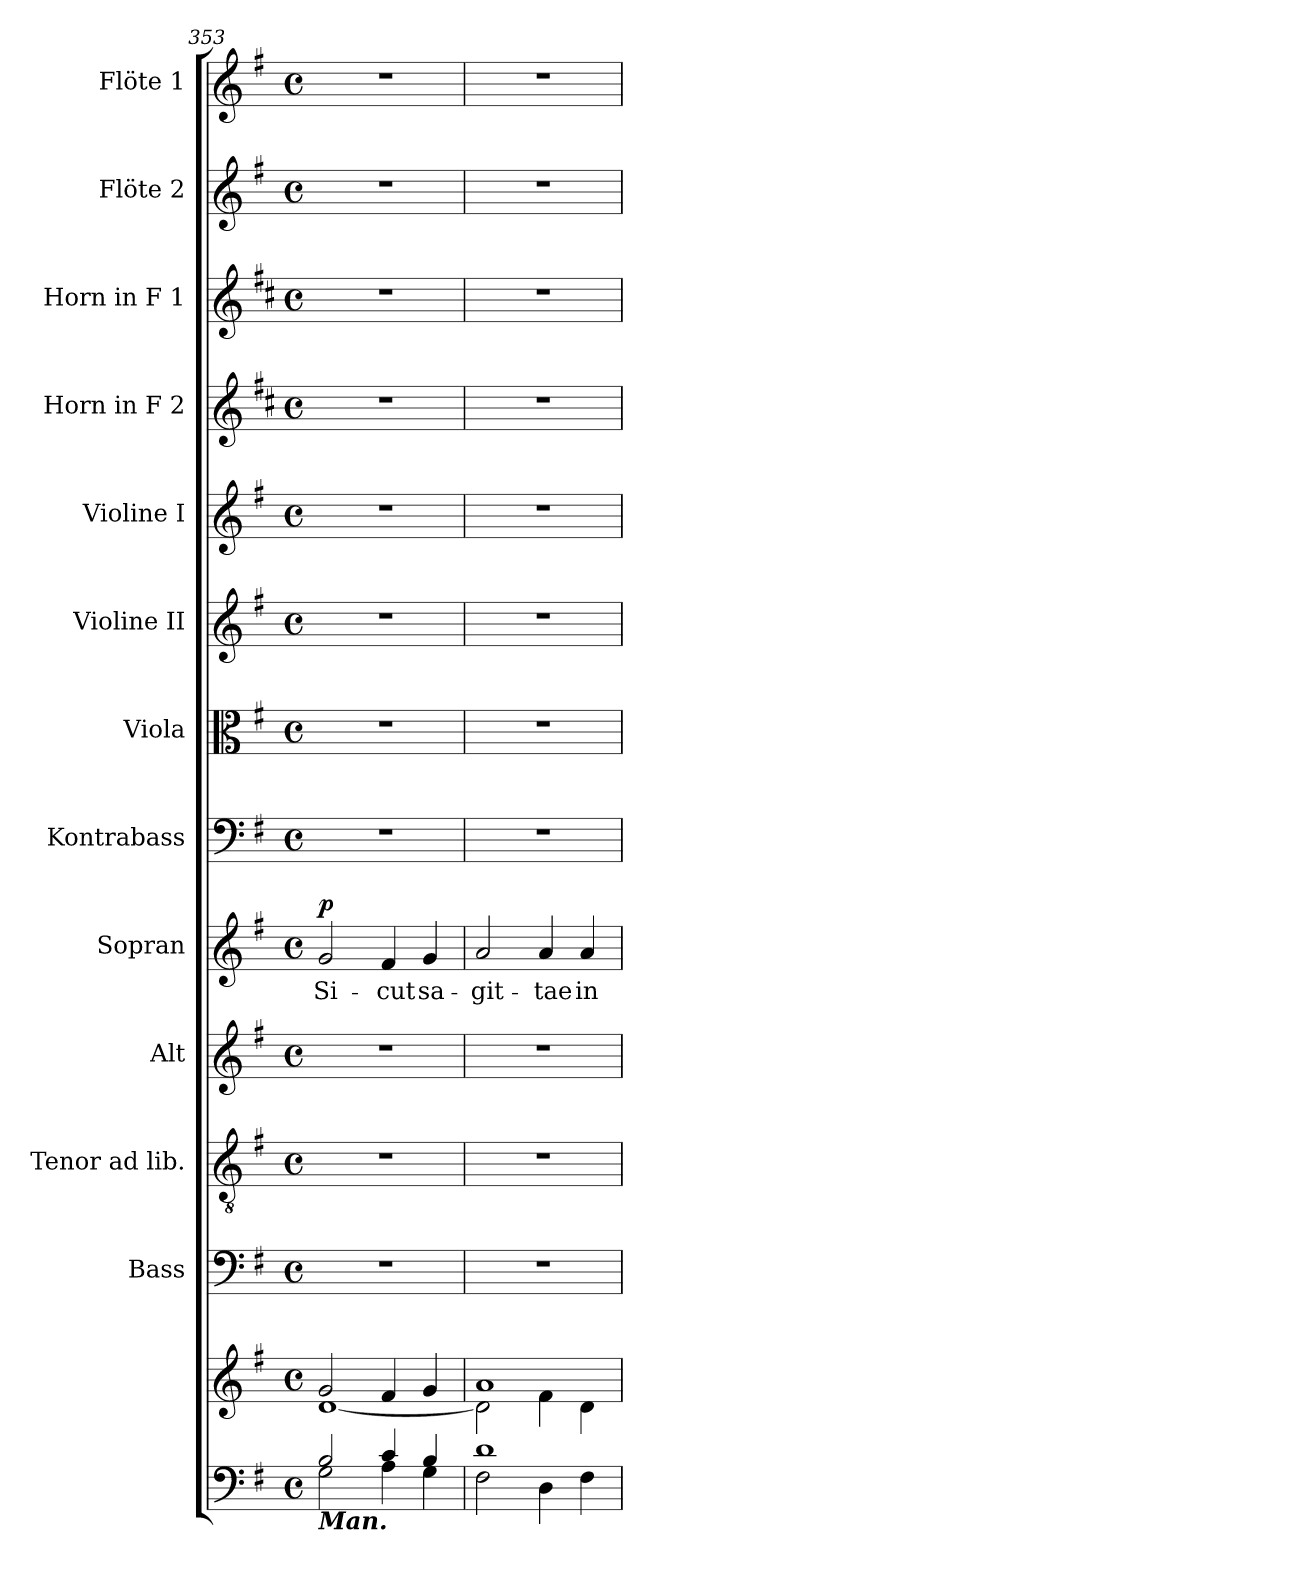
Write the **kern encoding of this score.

**kern	**kern	**kern	**kern	**kern	**kern	**text	**dynam	**kern	**kern	**kern	**kern	**kern	**kern	**kern	**kern
*part13	*part13	*part12	*part11	*part10	*part9	*part9	*part9	*part8	*part7	*part6	*part5	*part4	*part3	*part2	*part1
*staff14	*staff13	*staff12	*staff11	*staff10	*staff9	*staff9	*staff9	*staff8	*staff7	*staff6	*staff5	*staff4	*staff3	*staff2	*staff1
*	*	*I"Bass	*I"Tenor ad lib.	*I"Alt	*I"Sopran	*	*	*I"Kontrabass	*I"Viola	*I"Violine II	*I"Violine I	*I"Horn in F 2	*I"Horn in F 1	*I"Flöte 2	*I"Flöte 1
*	*	*I'B.	*I'T.	*I'A.	*I'S.	*	*	*I'Kb.	*I'Vla.	*I'Vl. II	*I'Vl. I	*	*	*I'Fl. 2	*I'Fl. 1
*clefF4	*clefG2	*clefF4	*clefGv2	*clefG2	*clefG2	*	*	*clefF4	*clefC3	*clefG2	*clefG2	*clefG2	*clefG2	*clefG2	*clefG2
*	*	*	*	*	*	*	*	*ITrd7c12	*	*	*	*ITrd4c7	*ITrd4c7	*	*
*k[f#]	*k[f#]	*k[f#]	*k[f#]	*k[f#]	*k[f#]	*	*	*k[f#]	*k[f#]	*k[f#]	*k[f#]	*k[f#]	*k[f#]	*k[f#]	*k[f#]
*G:	*G:	*G:	*G:	*G:	*G:	*	*	*G:	*G:	*G:	*G:	*G:	*G:	*G:	*G:
*M4/4	*M4/4	*M4/4	*M4/4	*M4/4	*M4/4	*	*	*M4/4	*M4/4	*M4/4	*M4/4	*M4/4	*M4/4	*M4/4	*M4/4
*met(c)	*met(c)	*met(c)	*met(c)	*met(c)	*met(c)	*	*	*met(c)	*met(c)	*met(c)	*met(c)	*met(c)	*met(c)	*met(c)	*met(c)
=353	=353	=353	=353	=353	=353	=353	=353	=353	=353	=353	=353	=353	=353	=353	=353
*^	*^	*	*	*	*	*	*	*	*	*	*	*	*	*	*
!LO:TX:b:Bi:t=Man.	!	!	!	!	!	!	!	!	!	!	!	!	!	!	!	!	!
!	!	!	!	!	!	!	!	!LO:LY:b	!LO:DY:a	!	!	!	!	!	!	!	!
2B/	2G\	2g/	[<1d	1r	1r	1r	2g/	Si-	p	1r	1r	1r	1r	1r	1r	1r	1r
!	!	!	!	!	!	!	!	!LO:LY:b	!	!	!	!	!	!	!	!	!
4c/	4A\	4f#/	.	.	.	.	4f#/	-cut	.	.	.	.	.	.	.	.	.
!	!	!	!	!	!	!	!	!LO:LY:b	!	!	!	!	!	!	!	!	!
4B/	4G\	4g/	.	.	.	.	4g/	sa-	.	.	.	.	.	.	.	.	.
!!LO:PB:g=z
=354	=354	=354	=354	=354	=354	=354	=354	=354	=354	=354	=354	=354	=354	=354	=354	=354	=354
!	!	!	!	!	!	!	!	!LO:LY:b	!	!	!	!	!	!	!	!	!
1d	2F#\	1a	2d\]	1r	1r	1r	2a/	-git-	.	1r	1r	1r	1r	1r	1r	1r	1r
!	!	!	!	!	!	!	!	!LO:LY:b	!	!	!	!	!	!	!	!	!
.	4D\	.	4f#\	.	.	.	4a/	-tae	.	.	.	.	.	.	.	.	.
!	!	!	!	!	!	!	!	!LO:LY:b	!	!	!	!	!	!	!	!	!
.	4F#\	.	4d\	.	.	.	4a/	in	.	.	.	.	.	.	.	.	.
*v	*v	*	*	*	*	*	*	*	*	*	*	*	*	*	*	*	*
*	*v	*v	*	*	*	*	*	*	*	*	*	*	*	*	*	*
=	=	=	=	=	=	=	=	=	=	=	=	=	=	=	=
*-	*-	*-	*-	*-	*-	*-	*-	*-	*-	*-	*-	*-	*-	*-	*-
